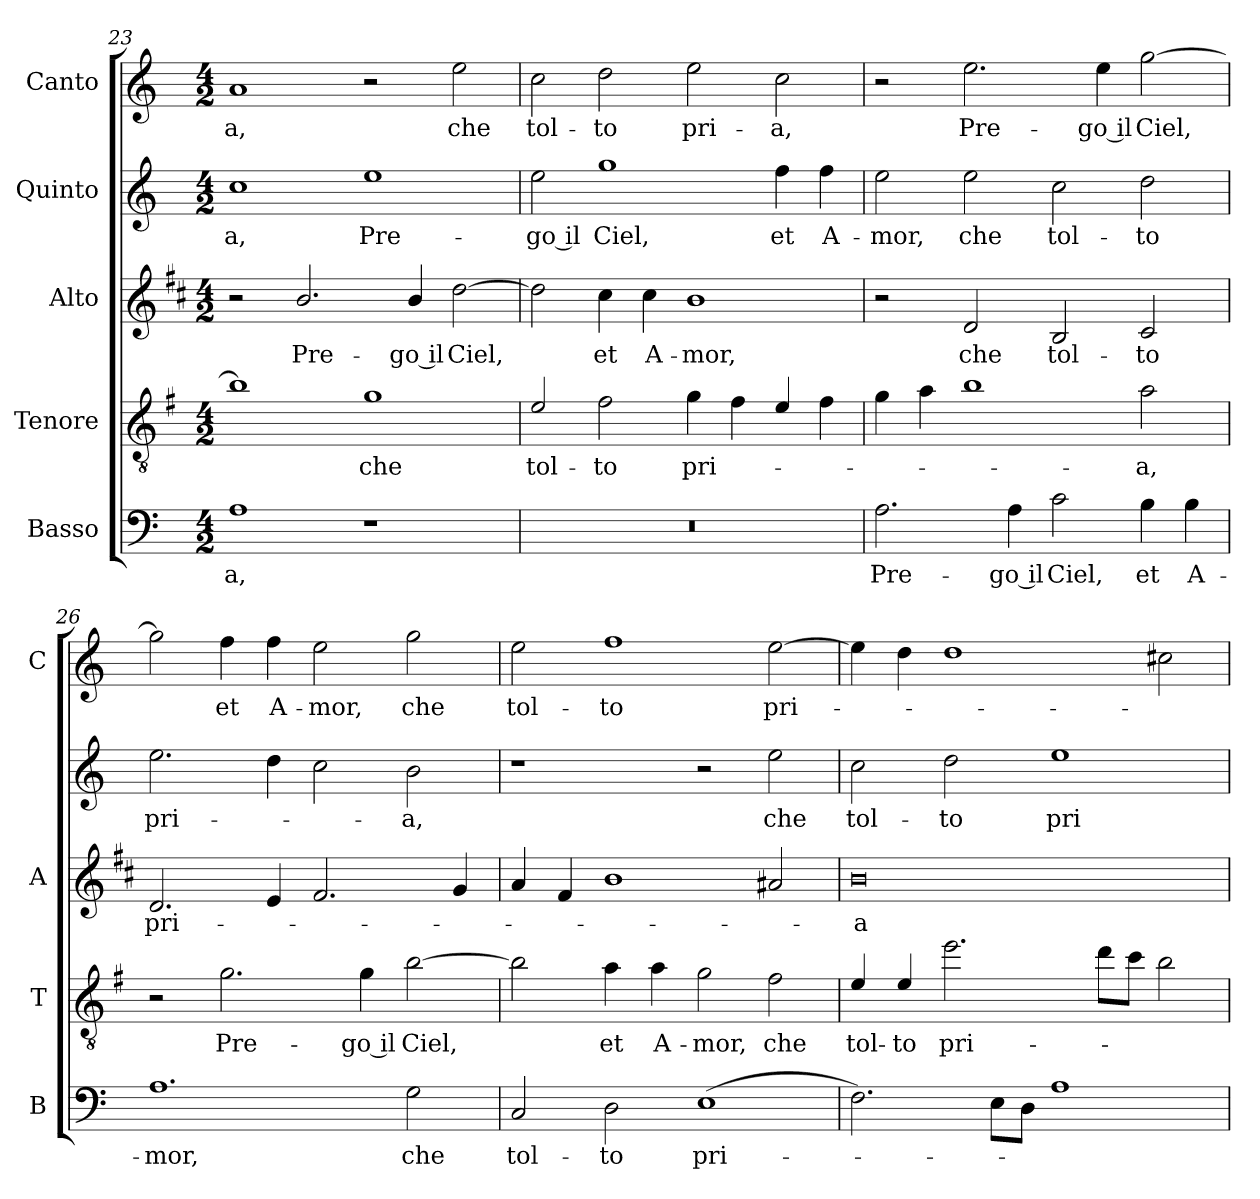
**kern	**text	**kern	**text	**kern	**text	**kern	**text	**kern	**text
*part5	*part5	*part4	*part4	*part3	*part3	*part2	*part2	*part1	*part1
*staff5	*staff5	*staff4	*staff4	*staff3	*staff3	*staff2	*staff2	*staff1	*staff1
*I"Basso	*	*I"Tenore	*	*I"Alto	*	*I"Quinto	*	*I"Canto	*
*I'B	*	*I'T	*	*I'A	*	*	*	*I'C	*
*clefF4	*	*clefGv2	*	*clefG2	*	*clefG2	*	*clefG2	*
*	*	*ITrd4c7	*	*ITrd1c2	*	*	*	*	*
*k[]	*	*k[]	*	*k[]	*	*k[]	*	*k[]	*
*C:	*	*C:	*	*C:	*	*C:	*	*C:	*
*M4/2	*	*M4/2	*	*M4/2	*	*M4/2	*	*M4/2	*
=23	=23	=23	=23	=23	=23	=23	=23	=23	=23
!	!LO:LY:b	!	!	!	!	!	!LO:LY:b	!	!LO:LY:b
1A	-a,	1e]	.	2r	.	1cc	-a,	1a	-a,
!	!	!	!	!	!LO:LY:b	!	!	!	!
.	.	.	.	2.a/	Pre-	.	.	.	.
!	!	!	!LO:LY:b	!	!	!	!LO:LY:b	!	!
1r	.	1c	che	.	.	1ee	Pre-	2r	.
!	!	!	!	!	!LO:LY:b	!	!	!	!
.	.	.	.	4a/	-go il	.	.	.	.
!	!	!	!	!	!LO:LY:b	!	!	!	!LO:LY:b
.	.	.	.	[2cc\	Ciel,	.	.	2ee\	che
=24	=24	=24	=24	=24	=24	=24	=24	=24	=24
!	!	!	!LO:LY:b	!	!	!	!LO:LY:b	!	!LO:LY:b
0r	.	2A/	tol-	2cc\]	.	2ee\	-go il	2cc\	tol-
!	!	!	!LO:LY:b	!	!LO:LY:b	!	!LO:LY:b	!	!LO:LY:b
.	.	2B\	-to	4b\	et	1gg	Ciel,	2dd\	-to
!	!	!	!	!	!LO:LY:b	!	!	!	!
.	.	.	.	4b\	A-	.	.	.	.
!	!	!	!LO:LY:b	!	!LO:LY:b	!	!	!	!LO:LY:b
.	.	4c\	pri-	1a	-mor,	.	.	2ee\	pri-
.	.	4B\	.	.	.	.	.	.	.
!	!	!	!	!	!	!	!LO:LY:b	!	!LO:LY:b
.	.	4A/	.	.	.	4ff\	et	2cc\	-a,
!	!	!	!	!	!	!	!LO:LY:b	!	!
.	.	4B\	.	.	.	4ff\	A-	.	.
=25	=25	=25	=25	=25	=25	=25	=25	=25	=25
!	!LO:LY:b	!	!	!	!	!	!LO:LY:b	!	!
2.A\	Pre-	4c\	.	2r	.	2ee\	-mor,	2r	.
.	.	4d\	.	.	.	.	.	.	.
!	!	!	!	!	!LO:LY:b	!	!LO:LY:b	!	!LO:LY:b
.	.	1e	.	2c/	che	2ee\	che	2.ee\	Pre-
!	!LO:LY:b	!	!	!	!	!	!	!	!
4A\	-go il	.	.	.	.	.	.	.	.
!	!LO:LY:b	!	!	!	!LO:LY:b	!	!LO:LY:b	!	!
2c\	Ciel,	.	.	2A/	tol-	2cc\	tol-	.	.
!	!	!	!	!	!	!	!	!	!LO:LY:b
.	.	.	.	.	.	.	.	4ee\	-go il
!	!LO:LY:b	!	!LO:LY:b	!	!LO:LY:b	!	!LO:LY:b	!	!LO:LY:b
4B\	et	2d\	-a,	2B/	-to	2dd\	-to	[2gg\	Ciel,
!	!LO:LY:b	!	!	!	!	!	!	!	!
4B\	A-	.	.	.	.	.	.	.	.
!!LO:LB:g=z
=26	=26	=26	=26	=26	=26	=26	=26	=26	=26
!	!LO:LY:b	!	!	!	!LO:LY:b	!	!LO:LY:b	!	!
1.A	-mor,	2r	.	2.c/	pri-	2.ee\	pri-	2gg\]	.
!	!	!	!LO:LY:b	!	!	!	!	!	!LO:LY:b
.	.	2.c\	Pre-	.	.	.	.	4ff\	et
!	!	!	!	!	!	!	!	!	!LO:LY:b
.	.	.	.	4d/	.	4dd\	.	4ff\	A-
!	!	!	!	!	!	!	!	!	!LO:LY:b
.	.	.	.	2.e/	.	2cc\	.	2ee\	-mor,
!	!	!	!LO:LY:b	!	!	!	!	!	!
.	.	4c\	-go il	.	.	.	.	.	.
!	!LO:LY:b	!	!LO:LY:b	!	!	!	!LO:LY:b	!	!LO:LY:b
2G\	che	[2e\	Ciel,	.	.	2b\	-a,	2gg\	che
.	.	.	.	4f/	.	.	.	.	.
=27	=27	=27	=27	=27	=27	=27	=27	=27	=27
!	!LO:LY:b	!	!	!	!	!	!	!	!LO:LY:b
2C/	tol-	2e\]	.	4g/	.	1r	.	2ee\	tol-
.	.	.	.	4e/	.	.	.	.	.
!	!LO:LY:b	!	!LO:LY:b	!	!	!	!	!	!LO:LY:b
2D\	-to	4d\	et	1a	.	.	.	1ff	-to
!	!	!	!LO:LY:b	!	!	!	!	!	!
.	.	4d\	A-	.	.	.	.	.	.
!	!LO:LY:b	!	!LO:LY:b	!	!	!	!	!	!
(>1E	pri-	2c\	-mor,	.	.	2r	.	.	.
!	!	!	!LO:LY:b	!	!	!	!LO:LY:b	!	!LO:LY:b
.	.	2B\	che	2g#X/	.	2ee\	che	[2ee\	pri-
=28	=28	=28	=28	=28	=28	=28	=28	=28	=28
!	!	!	!LO:LY:b	!	!LO:LY:b	!	!LO:LY:b	!	!
2.F\)	.	4A/	tol-	0a	-a	2cc\	tol-	4ee\]	.
!	!	!	!LO:LY:b	!	!	!	!	!	!
.	.	4A/	-to	.	.	.	.	4dd\	.
!	!	!	!LO:LY:b	!	!	!	!LO:LY:b	!	!
.	.	2.a\	pri-	.	.	2dd\	-to	1dd	.
8E\L	.	.	.	.	.	.	.	.	.
8D\J	.	.	.	.	.	.	.	.	.
!	!	!	!	!	!	!	!LO:LY:b	!	!
1A	.	.	.	.	.	1ee	pri-	.	.
.	.	8g\L	.	.	.	.	.	.	.
.	.	8f\J	.	.	.	.	.	.	.
.	.	2e\	.	.	.	.	.	2cc#X\	.
=	=	=	=	=	=	=	=	=	=
*-	*-	*-	*-	*-	*-	*-	*-	*-	*-
